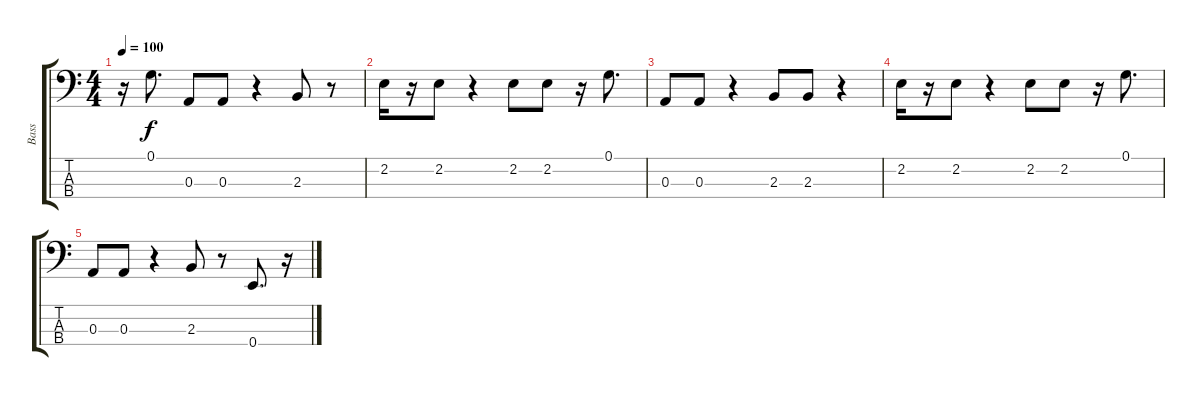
\track ("Bass" "Bass") {instrument electricbassfinger}
\staff {score tabs}
\tuning (G2 D2 A1 E1) {hide}
\ts (4 4)
\tempo 100
\clef f4
\ks c
r.16{dy f} 0.1.8{d} 0.3.8 0.3.8 r.4 2.3.8 r.8 |
2.2.16 r.16 2.2.8 r.4 2.2.8 2.2.8 r.16 0.1.8{d} |
0.3.8 0.3.8 r.4 2.3.8 2.3.8 r.4 |
2.2.16 r.16 2.2.8 r.4 2.2.8 2.2.8 r.16 0.1.8{d} |
0.3.8 0.3.8 r.4 2.3.8 r.8 0.4.8{d} r.16
